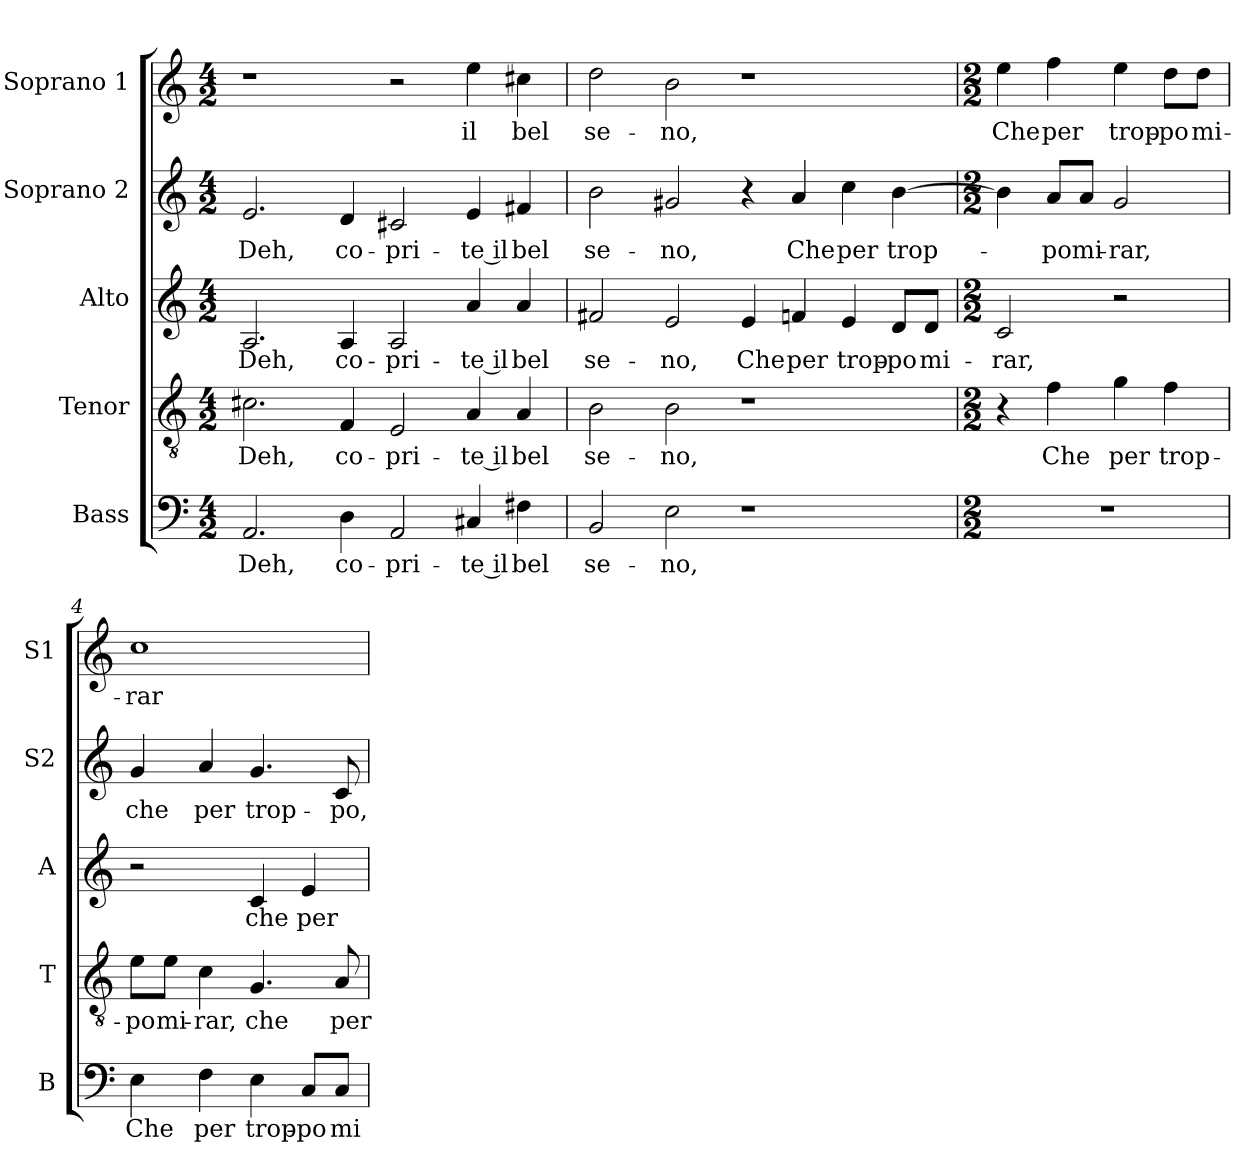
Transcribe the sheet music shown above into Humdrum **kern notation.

**kern	**text	**kern	**text	**kern	**text	**kern	**text	**kern	**text
*part5	*part5	*part4	*part4	*part3	*part3	*part2	*part2	*part1	*part1
*staff5	*staff5	*staff4	*staff4	*staff3	*staff3	*staff2	*staff2	*staff1	*staff1
*I"Bass	*	*I"Tenor	*	*I"Alto	*	*I"Soprano 2	*	*I"Soprano 1	*
*I'B	*	*I'T	*	*I'A	*	*I'S2	*	*I'S1	*
!!LO:PB:g=z
*clefF4	*	*clefGv2	*	*clefG2	*	*clefG2	*	*clefG2	*
*	*	*ITrd7c12	*	*	*	*	*	*	*
*k[]	*	*k[]	*	*k[]	*	*k[]	*	*k[]	*
*C:	*	*C:	*	*C:	*	*C:	*	*C:	*
*M4/2	*	*M4/2	*	*M4/2	*	*M4/2	*	*M4/2	*
=1	=1	=1	=1	=1	=1	=1	=1	=1	=1
!	!LO:LY:b:color=#000000	!	!	!	!	!	!	!	!
!	!	!	!LO:LY:b:color=#000000	!	!	!	!	!	!
!	!	!	!	!	!LO:LY:b:color=#000000	!	!	!	!
!	!	!	!	!	!	!	!LO:LY:b:color=#000000	!	!
2.AAi/	Deh,	2.C#Xi\	Deh,	2.Ai/	Deh,	2.ei/	Deh,	1r	.
!	!LO:LY:b:color=#000000	!	!	!	!	!	!	!	!
!	!	!	!LO:LY:b:color=#000000	!	!	!	!	!	!
!	!	!	!	!	!LO:LY:b:color=#000000	!	!	!	!
!	!	!	!	!	!	!	!LO:LY:b:color=#000000	!	!
4Di\	co-	4FFi/	co-	4Ai/	co-	4di/	co-	.	.
!	!LO:LY:b:color=#000000	!	!	!	!	!	!	!	!
!	!	!	!LO:LY:b:color=#000000	!	!	!	!	!	!
!	!	!	!	!	!LO:LY:b:color=#000000	!	!	!	!
!	!	!	!	!	!	!	!LO:LY:b:color=#000000	!	!
2AAi/	-pri-	2EEi/	-pri-	2Ai/	-pri-	2c#Xi/	-pri-	2r	.
!	!LO:LY:b:color=#000000	!	!	!	!	!	!	!	!
!	!	!	!LO:LY:b:color=#000000	!	!	!	!	!	!
!	!	!	!	!	!LO:LY:b:color=#000000	!	!	!	!
!	!	!	!	!	!	!	!LO:LY:b:color=#000000	!	!
!	!	!	!	!	!	!	!	!	!LO:LY:b:color=#000000
4C#Xi/	-te il	4AAi/	-te il	4ai/	-te il	4ei/	-te il	4eei\	il
!	!LO:LY:b:color=#000000	!	!	!	!	!	!	!	!
!	!	!	!LO:LY:b:color=#000000	!	!	!	!	!	!
!	!	!	!	!	!LO:LY:b:color=#000000	!	!	!	!
!	!	!	!	!	!	!	!LO:LY:b:color=#000000	!	!
!	!	!	!	!	!	!	!	!	!LO:LY:b:color=#000000
4F#Xi\	bel	4AAi/	bel	4ai/	bel	4f#Xi/	bel	4cc#Xi\	bel
=2	=2	=2	=2	=2	=2	=2	=2	=2	=2
!	!LO:LY:b:color=#000000	!	!	!	!	!	!	!	!
!	!	!	!LO:LY:b:color=#000000	!	!	!	!	!	!
!	!	!	!	!	!LO:LY:b:color=#000000	!	!	!	!
!	!	!	!	!	!	!	!LO:LY:b:color=#000000	!	!
!	!	!	!	!	!	!	!	!	!LO:LY:b:color=#000000
2BBi/	se-	2BBi\	se-	2f#Xi/	se-	2bi\	se-	2ddi\	se-
!	!LO:LY:b:color=#000000	!	!	!	!	!	!	!	!
!	!	!	!LO:LY:b:color=#000000	!	!	!	!	!	!
!	!	!	!	!	!LO:LY:b:color=#000000	!	!	!	!
!	!	!	!	!	!	!	!LO:LY:b:color=#000000	!	!
!	!	!	!	!	!	!	!	!	!LO:LY:b:color=#000000
2Ei\	-no,	2BBi\	-no,	2ei/	-no,	2g#Xi/	-no,	2bi\	-no,
!	!	!	!	!	!LO:LY:b:color=#000000	!	!	!	!
1r	.	1r	.	4ei/	Che	4r	.	1r	.
!	!	!	!	!	!LO:LY:b:color=#000000	!	!	!	!
!	!	!	!	!	!	!	!LO:LY:b:color=#000000	!	!
.	.	.	.	4fni/	per	4ai/	Che	.	.
!	!	!	!	!	!LO:LY:b:color=#000000	!	!	!	!
!	!	!	!	!	!	!	!LO:LY:b:color=#000000	!	!
.	.	.	.	4ei/	trop-	4cci\	per	.	.
!	!	!	!	!	!LO:LY:b:color=#000000	!	!	!	!
!	!	!	!	!	!	!	!LO:LY:b:color=#000000	!	!
.	.	.	.	8di/L	-po	[4bi\	trop-	.	.
!	!	!	!	!	!LO:LY:b:color=#000000	!	!	!	!
.	.	.	.	8di/J	mi-	.	.	.	.
=3	=3	=3	=3	=3	=3	=3	=3	=3	=3
*M2/2	*	*M2/2	*	*M2/2	*	*M2/2	*	*M2/2	*
!	!	!	!	!	!LO:LY:b:color=#000000	!	!	!	!
!	!	!	!	!	!	!	!	!	!LO:LY:b:color=#000000
1r	.	4r	.	2ci/	-rar,	4bi\]	.	4eei\	Che
!	!	!	!LO:LY:b:color=#000000	!	!	!	!	!	!
!	!	!	!	!	!	!	!LO:LY:b:color=#000000	!	!
!	!	!	!	!	!	!	!	!	!LO:LY:b:color=#000000
.	.	4Fi\	Che	.	.	8ai/L	-po	4ffi\	per
!	!	!	!	!	!	!	!LO:LY:b:color=#000000	!	!
.	.	.	.	.	.	8ai/J	mi-	.	.
!	!	!	!LO:LY:b:color=#000000	!	!	!	!	!	!
!	!	!	!	!	!	!	!LO:LY:b:color=#000000	!	!
!	!	!	!	!	!	!	!	!	!LO:LY:b:color=#000000
.	.	4Gi\	per	2r	.	2gi/	-rar,	4eei\	trop-
!	!	!	!LO:LY:b:color=#000000	!	!	!	!	!	!
!	!	!	!	!	!	!	!	!	!LO:LY:b:color=#000000
.	.	4Fi\	trop-	.	.	.	.	8ddi\L	-po
!	!	!	!	!	!	!	!	!	!LO:LY:b:color=#000000
.	.	.	.	.	.	.	.	8ddi\J	mi-
!!LO:LB:g=z
=4	=4	=4	=4	=4	=4	=4	=4	=4	=4
!	!LO:LY:b:color=#000000	!	!	!	!	!	!	!	!
!	!	!	!LO:LY:b:color=#000000	!	!	!	!	!	!
!	!	!	!	!	!	!	!LO:LY:b:color=#000000	!	!
!	!	!	!	!	!	!	!	!	!LO:LY:b:color=#000000
4Ei\	Che	8Ei\L	-po	2r	.	4gi/	che	1cci	-rar
!	!	!	!LO:LY:b:color=#000000	!	!	!	!	!	!
.	.	8Ei\J	mi-	.	.	.	.	.	.
!	!LO:LY:b:color=#000000	!	!	!	!	!	!	!	!
!	!	!	!LO:LY:b:color=#000000	!	!	!	!	!	!
!	!	!	!	!	!	!	!LO:LY:b:color=#000000	!	!
4Fi\	per	4Ci\	-rar,	.	.	4ai/	per	.	.
!	!LO:LY:b:color=#000000	!	!	!	!	!	!	!	!
!	!	!	!LO:LY:b:color=#000000	!	!	!	!	!	!
!	!	!	!	!	!LO:LY:b:color=#000000	!	!	!	!
!	!	!	!	!	!	!	!LO:LY:b:color=#000000	!	!
4Ei\	trop-	4.GGi/	che	4ci/	che	4.gi/	trop-	.	.
!	!LO:LY:b:color=#000000	!	!	!	!	!	!	!	!
!	!	!	!	!	!LO:LY:b:color=#000000	!	!	!	!
8Ci/L	-po	.	.	4ei/	per	.	.	.	.
!	!LO:LY:b:color=#000000	!	!	!	!	!	!	!	!
!	!	!	!LO:LY:b:color=#000000	!	!	!	!	!	!
!	!	!	!	!	!	!	!LO:LY:b:color=#000000	!	!
8Ci/J	mi-	8AAi/	per	.	.	8ci/	-po,	.	.
=	=	=	=	=	=	=	=	=	=
*-	*-	*-	*-	*-	*-	*-	*-	*-	*-
